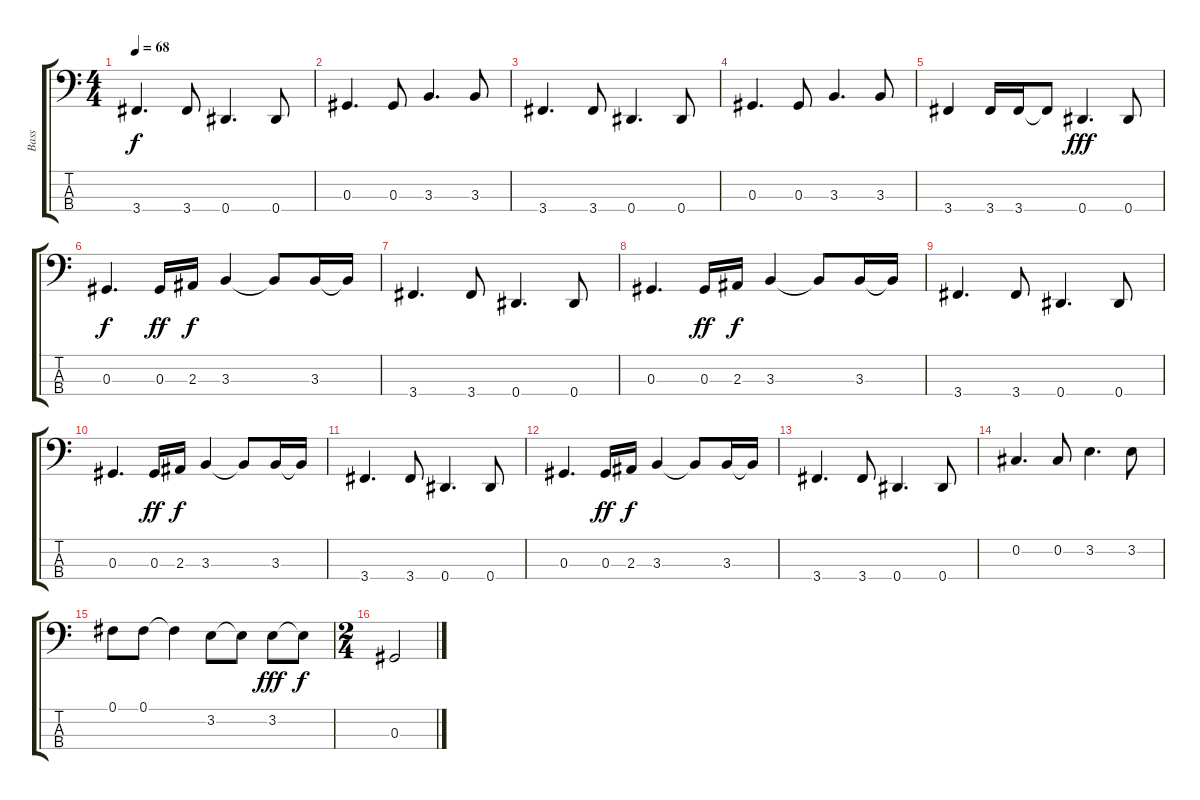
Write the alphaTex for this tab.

\track ("Bass" "Bass") {instrument electricbassfinger}
\staff {score tabs}
\tuning (Gb2 Db2 Ab1 Eb1) {hide}
\ts (4 4)
\tempo 68
\clef f4
\ks c
3.4.4{d dy f} 3.4.8 0.4.4{d} 0.4.8 |
0.3.4{d} 0.3.8 3.3.4{d} 3.3.8 |
3.4.4{d} 3.4.8 0.4.4{d} 0.4.8 |
0.3.4{d} 0.3.8 3.3.4{d} 3.3.8 |
3.4.4 3.4.16 3.4.16 3.4{t}.8 0.4.4{d dy fff} 0.4.8 |
0.3.4{d dy f} 0.3.16{dy ff} 2.3.16{dy f} 3.3.4 3.3{t}.8 3.3.16 3.3{t}.16 |
3.4.4{d} 3.4.8 0.4.4{d} 0.4.8 |
0.3.4{d} 0.3.16{dy ff} 2.3.16{dy f} 3.3.4 3.3{t}.8 3.3.16 3.3{t}.16 |
3.4.4{d} 3.4.8 0.4.4{d} 0.4.8 |
0.3.4{d} 0.3.16{dy ff} 2.3.16{dy f} 3.3.4 3.3{t}.8 3.3.16 3.3{t}.16 |
3.4.4{d} 3.4.8 0.4.4{d} 0.4.8 |
0.3.4{d} 0.3.16{dy ff} 2.3.16{dy f} 3.3.4 3.3{t}.8 3.3.16 3.3{t}.16 |
3.4.4{d} 3.4.8 0.4.4{d} 0.4.8 |
0.2.4{d} 0.2.8 3.2.4{d} 3.2.8 |
0.1.8 0.1.8 0.1{t}.4 3.2.8 3.2{t}.8 3.2.8{dy fff} 3.2{t}.8{dy f} |
\ts (2 4)
0.3.2
